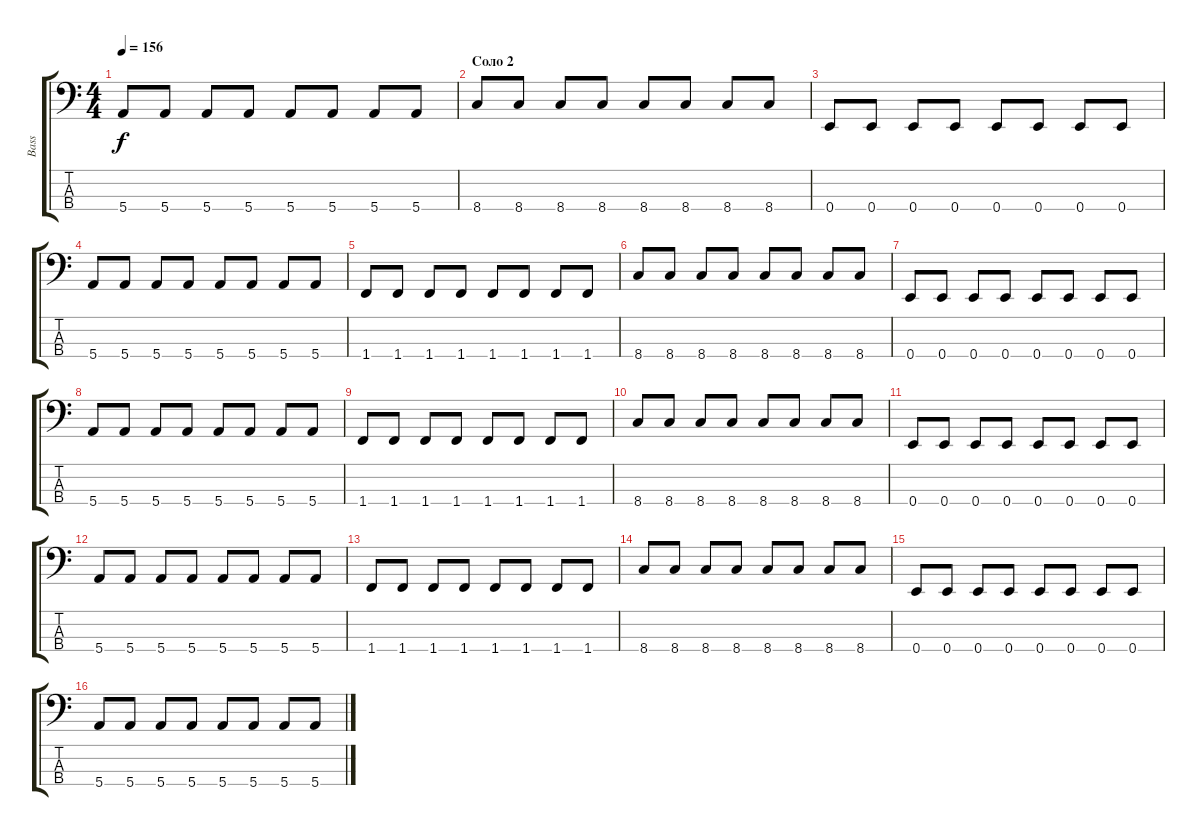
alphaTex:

\track ("Bass" "Bass") {instrument electricbasspick}
\staff {score tabs}
\tuning (G2 D2 A1 E1) {hide}
\ts (4 4)
\tempo 156
\clef f4
\ks c
5.4.8{dy f} 5.4.8 5.4.8 5.4.8 5.4.8 5.4.8 5.4.8 5.4.8 |
\section ("" "Соло 2")
8.4.8 8.4.8 8.4.8 8.4.8 8.4.8 8.4.8 8.4.8 8.4.8 |
0.4.8 0.4.8 0.4.8 0.4.8 0.4.8 0.4.8 0.4.8 0.4.8 |
5.4.8 5.4.8 5.4.8 5.4.8 5.4.8 5.4.8 5.4.8 5.4.8 |
1.4.8 1.4.8 1.4.8 1.4.8 1.4.8 1.4.8 1.4.8 1.4.8 |
8.4.8 8.4.8 8.4.8 8.4.8 8.4.8 8.4.8 8.4.8 8.4.8 |
0.4.8 0.4.8 0.4.8 0.4.8 0.4.8 0.4.8 0.4.8 0.4.8 |
5.4.8 5.4.8 5.4.8 5.4.8 5.4.8 5.4.8 5.4.8 5.4.8 |
1.4.8 1.4.8 1.4.8 1.4.8 1.4.8 1.4.8 1.4.8 1.4.8 |
8.4.8 8.4.8 8.4.8 8.4.8 8.4.8 8.4.8 8.4.8 8.4.8 |
0.4.8 0.4.8 0.4.8 0.4.8 0.4.8 0.4.8 0.4.8 0.4.8 |
5.4.8 5.4.8 5.4.8 5.4.8 5.4.8 5.4.8 5.4.8 5.4.8 |
1.4.8 1.4.8 1.4.8 1.4.8 1.4.8 1.4.8 1.4.8 1.4.8 |
8.4.8 8.4.8 8.4.8 8.4.8 8.4.8 8.4.8 8.4.8 8.4.8 |
0.4.8 0.4.8 0.4.8 0.4.8 0.4.8 0.4.8 0.4.8 0.4.8 |
5.4.8 5.4.8 5.4.8 5.4.8 5.4.8 5.4.8 5.4.8 5.4.8
